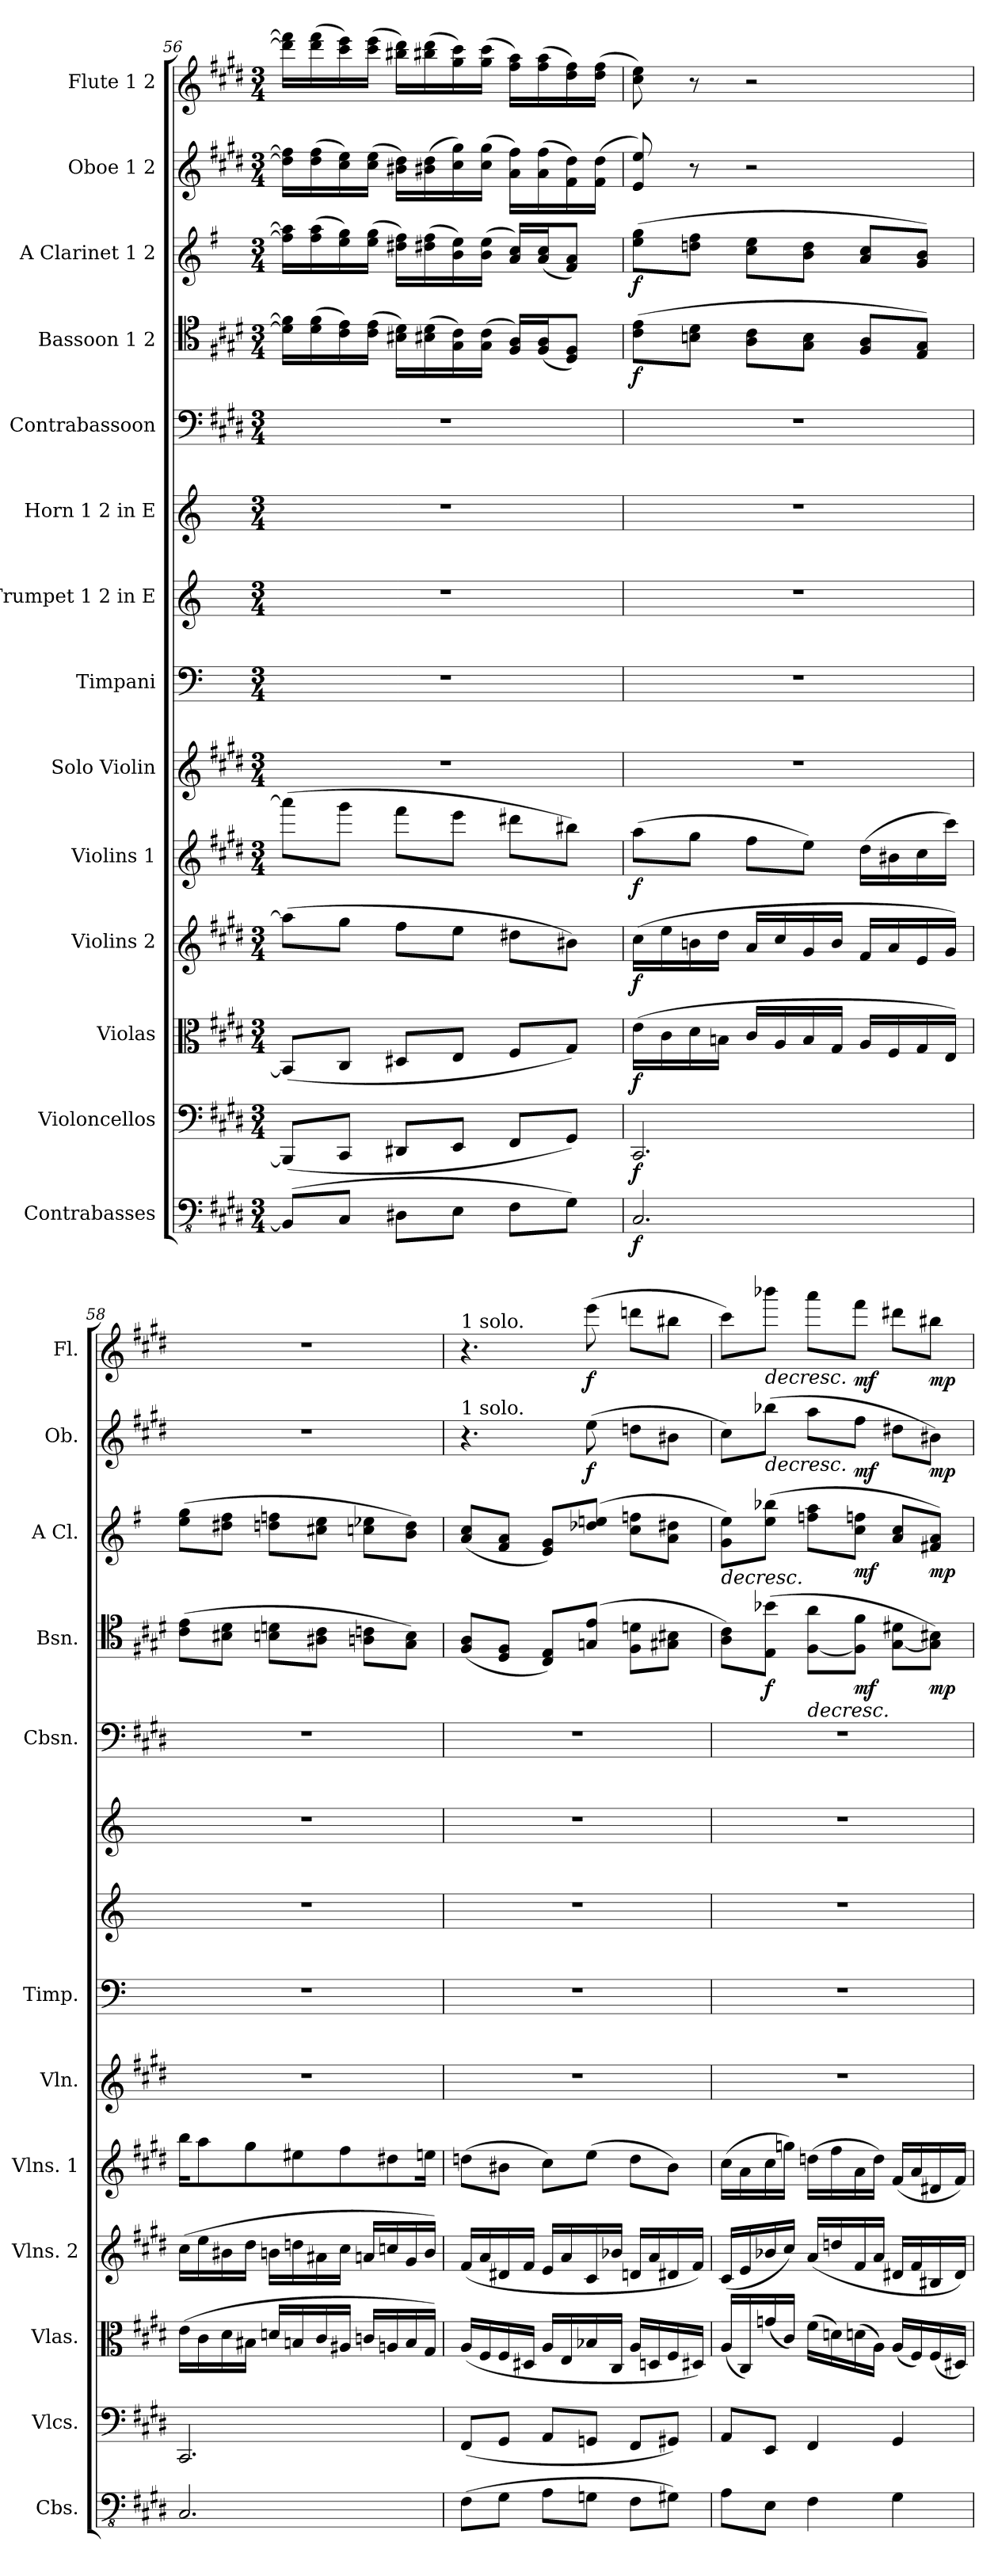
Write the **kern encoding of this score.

**kern	**dynam	**kern	**dynam	**kern	**dynam	**kern	**dynam	**kern	**dynam	**kern	**kern	**kern	**kern	**kern	**kern	**dynam	**kern	**dynam	**kern	**dynam	**kern	**dynam
*part14	*part14	*part13	*part13	*part12	*part12	*part11	*part11	*part10	*part10	*part9	*part8	*part7	*part6	*part5	*part4	*part4	*part3	*part3	*part2	*part2	*part1	*part1
*staff14	*staff14	*staff13	*staff13	*staff12	*staff12	*staff11	*staff11	*staff10	*staff10	*staff9	*staff8	*staff7	*staff6	*staff5	*staff4	*staff4	*staff3	*staff3	*staff2	*staff2	*staff1	*staff1
*I"Contrabasses	*	*I"Violoncellos	*	*I"Violas	*	*I"Violins 2	*	*I"Violins 1	*	*I"Solo Violin	*I"Timpani	*I"Trumpet 1 2 in E	*I"Horn 1 2 in E	*I"Contrabassoon	*I"Bassoon 1 2	*	*I"A Clarinet 1 2	*	*I"Oboe 1 2	*	*I"Flute 1 2	*
*I'Cbs.	*	*I'Vlcs.	*	*I'Vlas.	*	*I'Vlns. 2	*	*I'Vlns. 1	*	*I'Vln.	*I'Timp.	*	*	*I'Cbsn.	*I'Bsn.	*	*I'A Cl.	*	*I'Ob.	*	*I'Fl.	*
*clefFv4	*	*clefF4	*	*clefC3	*	*clefG2	*	*clefG2	*	*clefG2	*clefF4	*clefG2	*clefG2	*clefF4	*clefC4	*	*clefG2	*	*clefG2	*	*clefG2	*
*	*	*	*	*	*	*	*	*	*	*	*	*ITrd-2c-4	*ITrd5c8	*ITrd7c12	*	*	*ITrd2c3	*	*	*	*	*
*k[f#c#g#d#]	*	*k[f#c#g#d#]	*	*k[f#c#g#d#]	*	*k[f#c#g#d#]	*	*k[f#c#g#d#]	*	*k[f#c#g#d#]	*k[]	*k[f#c#g#d#]	*k[f#c#g#d#]	*k[f#c#g#d#]	*k[f#c#g#d#]	*	*k[f#c#g#d#]	*	*k[f#c#g#d#]	*	*k[f#c#g#d#]	*
*M3/4	*	*M3/4	*	*M3/4	*	*M3/4	*	*M3/4	*	*M3/4	*M3/4	*M3/4	*M3/4	*M3/4	*M3/4	*	*M3/4	*	*M3/4	*	*M3/4	*
=56	=56	=56	=56	=56	=56	=56	=56	=56	=56	=56	=56	=56	=56	=56	=56	=56	=56	=56	=56	=56	=56	=56
(>8BBB#/L]	.	(<8BBB#/L]	.	(<8BB#/L]	.	(>8aa\L]	.	(>8aaa\L]	.	2.r	2.r	2.r	2.r	2.r	16d#\] 16f#\]LL	.	16dd#\] 16ff#\]LL	.	16dd#\] 16ff#\]LL	.	16ddd#\] 16fff#\]LL	.
.	.	.	.	.	.	.	.	.	.	.	.	.	.	.	(>16d#\ 16f#\	.	(>16dd#\ 16ff#\	.	(>16dd#\ 16ff#\	.	(>16ddd#\ 16fff#\	.
8CC#/J	.	8CC#/J	.	8C#/J	.	8gg#\J	.	8ggg#\J	.	.	.	.	.	.	16c#\ 16e\)	.	16cc#\ 16ee\)	.	16cc#\ 16ee\)	.	16ccc#\ 16eee\)	.
.	.	.	.	.	.	.	.	.	.	.	.	.	.	.	(>16c#\ 16e\JJ	.	(>16cc#\ 16ee\JJ	.	(>16cc#\ 16ee\JJ	.	(>16ccc#\ 16eee\JJ	.
8DD#X\L	.	8DD#X/L	.	8D#X/L	.	8ff#\L	.	8fff#\L	.	.	.	.	.	.	16B#X\ 16d#\LL)	.	16b#X\ 16dd#\LL)	.	16b#X\ 16dd#\LL)	.	16bb#X\ 16ddd#\LL)	.
.	.	.	.	.	.	.	.	.	.	.	.	.	.	.	(>16B#X\ 16d#\	.	(>16b#X\ 16dd#\	.	(>16b#X\ 16dd#\	.	(>16bb#X\ 16ddd#\	.
8EE\J	.	8EE/J	.	8E/J	.	8ee\J	.	8eee\J	.	.	.	.	.	.	16G#\ 16c#\)	.	16g#\ 16cc#\)	.	16cc#\ 16gg#\)	.	16gg#\ 16ccc#\)	.
.	.	.	.	.	.	.	.	.	.	.	.	.	.	.	(>16G#\ 16c#\JJ	.	(>16g#\ 16cc#\JJ	.	(>16cc#\ 16gg#\JJ	.	(>16gg#\ 16ccc#\JJ	.
8FF#\L	.	8FF#/L	.	8F#/L	.	8dd#X\L	.	8ddd#X\L	.	.	.	.	.	.	16F#/ 16A/LL)	.	16f#/ 16a/LL)	.	16a\ 16ff#\LL)	.	16ff#\ 16aa\LL)	.
.	.	.	.	.	.	.	.	.	.	.	.	.	.	.	(<16F#/ 16A/J	.	(<16f#/ 16a/J	.	(>16a\ 16ff#\	.	(>16ff#\ 16aa\	.
8GG#\J)	.	8GG#/J)	.	8G#/J)	.	8b#X\J)	.	8bb#X\J)	.	.	.	.	.	.	8D#/ 8F#/J)	.	8d#/ 8f#/J)	.	16f#\ 16dd#\)	.	16dd#\ 16ff#\)	.
.	.	.	.	.	.	.	.	.	.	.	.	.	.	.	.	.	.	.	(>16f#\ 16dd#\JJ	.	(>16dd#\ 16ff#\JJ	.
!!LO:PB:g=z
=57	=57	=57	=57	=57	=57	=57	=57	=57	=57	=57	=57	=57	=57	=57	=57	=57	=57	=57	=57	=57	=57	=57
!	!LO:DY:b	!	!LO:DY:b	!	!LO:DY:b	!	!LO:DY:b	!	!LO:DY:b	!	!	!	!	!	!	!LO:DY:b	!	!LO:DY:b	!	!	!	!
2.CC#/	f	2.CC#/	f	(>16e\LL	f	(>16cc#\LL	f	(>8aa\L	f	2.r	2.r	2.r	2.r	2.r	(>8c#\ 8e\L	f	(>8cc#\ 8ee\L	f	8e/ 8ee/)	.	8cc#\ 8ee\)	.
.	.	.	.	16c#\	.	16ee\	.	.	.	.	.	.	.	.	.	.	.	.	.	.	.	.
.	.	.	.	16d#\	.	16bn\	.	8gg#\J	.	.	.	.	.	.	8Bn\ 8d#\J	.	8bn\ 8dd#\J	.	8r	.	8r	.
.	.	.	.	16Bn\JJ	.	16dd#\JJ	.	.	.	.	.	.	.	.	.	.	.	.	.	.	.	.
.	.	.	.	16c#/LL	.	16a/LL	.	8ff#\L	.	.	.	.	.	.	8A\ 8c#\L	.	8a\ 8cc#\L	.	2r	.	2r	.
.	.	.	.	16A/	.	16cc#/	.	.	.	.	.	.	.	.	.	.	.	.	.	.	.	.
.	.	.	.	16B/	.	16g#/	.	8ee\J)	.	.	.	.	.	.	8G#\ 8B\J	.	8g#\ 8b\J	.	.	.	.	.
.	.	.	.	16G#/JJ	.	16b/JJ	.	.	.	.	.	.	.	.	.	.	.	.	.	.	.	.
.	.	.	.	16A/LL	.	16f#/LL	.	(>16dd#\LL	.	.	.	.	.	.	8F#/ 8A/L	.	8f#/ 8a/L	.	.	.	.	.
.	.	.	.	16F#/	.	16a/	.	16b#X\	.	.	.	.	.	.	.	.	.	.	.	.	.	.
.	.	.	.	16G#/	.	16e/	.	16cc#\	.	.	.	.	.	.	8E/ 8G#/J)	.	8e/ 8g#/J)	.	.	.	.	.
.	.	.	.	16E/JJ)	.	16g#/JJ)	.	16ccc#\JJ)	.	.	.	.	.	.	.	.	.	.	.	.	.	.
=58	=58	=58	=58	=58	=58	=58	=58	=58	=58	=58	=58	=58	=58	=58	=58	=58	=58	=58	=58	=58	=58	=58
2.CC#/	.	2.CC#/	.	(>16e\LL	.	(>16cc#\LL	.	16bb\KL	.	2.r	2.r	2.r	2.r	2.r	(>8c#\ 8e\L	.	(>8cc#\ 8ee\L	.	2.r	.	2.r	.
.	.	.	.	16c#\	.	16ee\	.	8aa\	.	.	.	.	.	.	.	.	.	.	.	.	.	.
.	.	.	.	16d#\	.	16b#X\	.	.	.	.	.	.	.	.	8B#X\ 8d#\J	.	8b#X\ 8dd#\J	.	.	.	.	.
.	.	.	.	16B#X\JJ	.	16dd#\JJ	.	8gg#\	.	.	.	.	.	.	.	.	.	.	.	.	.	.
.	.	.	.	16dn/LL	.	16bn\LL	.	.	.	.	.	.	.	.	8Bn\ 8dn\L	.	8bn\ 8ddn\L	.	.	.	.	.
.	.	.	.	16Bn/	.	16ddn\	.	8ee#X\	.	.	.	.	.	.	.	.	.	.	.	.	.	.
.	.	.	.	16c#/	.	16a#X\	.	.	.	.	.	.	.	.	8A#X\ 8c#\J	.	8a#X\ 8cc#\J	.	.	.	.	.
.	.	.	.	16A#X/JJ	.	16cc#\JJ	.	8ff#\	.	.	.	.	.	.	.	.	.	.	.	.	.	.
.	.	.	.	16cn/LL	.	16an/LL	.	.	.	.	.	.	.	.	8An\ 8cn\L	.	8an\ 8ccn\L	.	.	.	.	.
.	.	.	.	16An/	.	16ccn/	.	8dd#X\	.	.	.	.	.	.	.	.	.	.	.	.	.	.
.	.	.	.	16B/	.	16g#/	.	.	.	.	.	.	.	.	8G#\ 8B\J)	.	8g#\ 8b\J)	.	.	.	.	.
.	.	.	.	16G#/JJ)	.	16b/JJ)	.	16een\Jk	.	.	.	.	.	.	.	.	.	.	.	.	.	.
!!LO:PB:g=z
=59	=59	=59	=59	=59	=59	=59	=59	=59	=59	=59	=59	=59	=59	=59	=59	=59	=59	=59	=59	=59	=59	=59
!	!	!	!	!	!	!	!	!	!	!	!	!	!	!	!	!	!	!	!	!	!LO:TX:a:t=1 solo.	!
!	!	!	!	!	!	!	!	!	!	!	!	!	!	!	!	!	!	!	!LO:TX:a:t=1 solo.	!	!	!
(>8FF#\L	.	(<8FF#/L	.	(<16A/LL	.	(<16f#/LL	.	(>8ddn\L	.	2.r	2.r	2.r	2.r	2.r	(<8F#/ 8A/L	.	(<8f#/ 8a/L	.	4.r	.	4.r	.
.	.	.	.	16F#/	.	16a/	.	.	.	.	.	.	.	.	.	.	.	.	.	.	.	.
8GG#\J	.	8GG#/J	.	16F#/	.	16d#X/	.	8b#X\J	.	.	.	.	.	.	8D#/ 8F#/J	.	8d#/ 8f#/J	.	.	.	.	.
.	.	.	.	16D#X/JJ	.	16f#/JJ	.	.	.	.	.	.	.	.	.	.	.	.	.	.	.	.
8AA\L	.	8AA/L	.	16A/LL	.	16e/LL	.	8cc#\L)	.	.	.	.	.	.	8C#/ 8E/L)	.	8c#/ 8e/L)	.	.	.	.	.
.	.	.	.	16E/	.	16a/	.	.	.	.	.	.	.	.	.	.	.	.	.	.	.	.
!	!	!	!	!	!	!	!	!	!	!	!	!	!	!	!	!	!	!	!	!LO:DY:b	!	!LO:DY:b
8GGn\J	.	8GGn/J	.	16B-X/	.	16c#/	.	(>8ee\J	.	.	.	.	.	.	(>8Gn/ 8e/J	.	(>8b-X/ 8cc#X/J	.	(>8ee\	f	(>8eee\	f
.	.	.	.	16C#/JJ	.	16b-X/JJ	.	.	.	.	.	.	.	.	.	.	.	.	.	.	.	.
8FF#\L	.	8FF#/L	.	16A/LL	.	16dn/LL	.	8dd\L	.	.	.	.	.	.	8F#\ 8dn\L	.	8a\ 8ddn\L	.	8ddn\L	.	8dddn\L	.
.	.	.	.	16Dn/	.	16a/	.	.	.	.	.	.	.	.	.	.	.	.	.	.	.	.
8GG#X\J)	.	8GG#X/J)	.	16F#/	.	16d#X/	.	8b#\J)	.	.	.	.	.	.	8G#X\ 8B#X\J	.	8f#\ 8b#X\J	.	8b#X\J	.	8bb#X\J	.
.	.	.	.	16D#X/JJ)	.	16f#/JJ)	.	.	.	.	.	.	.	.	.	.	.	.	.	.	.	.
=60	=60	=60	=60	=60	=60	=60	=60	=60	=60	=60	=60	=60	=60	=60	=60	=60	=60	=60	=60	=60	=60	=60
!	!	!	!	!	!	!	!	!	!	!	!	!	!	!	!	!	!	!LO:HP:b	!	!	!	!
8AA\L	.	8AA/L	.	(<16A/LL	.	(<16c#/LL	.	(>16cc#\LL	.	2.r	2.r	2.r	2.r	2.r	8A\ 8c#\L)	.	8e\ 8cc#\L)	>	8cc#\L)	.	8ccc#\L)	.
.	.	.	.	16C#/)	.	16e/	.	16a\	.	.	.	.	.	.	.	.	.	.	.	.	.	.
!	!	!	!	!	!	!	!	!	!	!	!	!	!	!	!	!LO:DY:b	!	!	!	!LO:HP:b	!	!LO:HP:b
8EE\J	.	8EE/J	.	(<16gn/	.	16b-X/	.	16cc#\	.	.	.	.	.	.	(>8E\ 8b-X\J	f	(>8cc#\ 8ggn\J	.	(>8bb-X\J	>	8bbb-X\J	>
.	.	.	.	16c#/JJ)	.	16cc#/JJ)	.	16ggn\JJ)	.	.	.	.	.	.	.	.	.	.	.	.	.	.
!	!	!	!	!	!	!	!	!	!	!	!	!	!	!	!	!LO:HP:b	!	!	!	!	!	!
4FF#\	.	4FF#/	.	(>16f#\LL	.	(<16a/LL	.	(>16ddn\LL	.	.	.	.	.	.	[8F#\ 8a\L	>	8ddn\ 8ff#\L	.	8aa\L	.	8aaa\L	.
.	.	.	.	16dn\)	.	16ddn/	.	16ff#\	.	.	.	.	.	.	.	.	.	.	.	.	.	.
!	!	!	!	!	!	!	!	!	!	!	!	!	!	!	!	!LO:DY:b	!	!LO:DY:b	!	!LO:DY:b	!	!LO:DY:b
.	.	.	.	(>16dn\	.	16f#/	.	16a\	.	.	.	.	.	.	8F#\] 8f#\J	mf	8a\ 8ddn\J	mf	8ff#\J	mf	8fff#\J	mf
.	.	.	.	16A\JJ)	.	16a/JJ	.	16dd\JJ)	.	.	.	.	.	.	.	.	.	.	.	.	.	.
4GG#\	.	4GG#/	.	(<16A/LL	.	16d#X/LL	.	(<16f#/LL	.	.	.	.	.	.	[8G#\ 8d#X\L	.	8f#/ 8a/L	.	8dd#X\L	.	8ddd#X\L	.
.	.	.	.	16F#/)	.	16f#/	.	16a/	.	.	.	.	.	.	.	.	.	.	.	.	.	.
!	!	!	!	!	!	!	!	!	!	!	!	!	!	!	!	!LO:DY:b	!	!LO:DY:b	!	!LO:DY:b	!	!LO:DY:b
.	.	.	.	(<16F#/	.	16B#X/	.	16d#X/	.	.	.	.	.	.	8G#\] 8B#X\J)	mp	8d#X/ 8f#/J)	mp	8b#X\J)	mp	8bb#X\J	mp
.	.	.	.	16D#X/JJ)	.	16d#/JJ)	.	16f#/JJ)	.	.	.	.	.	.	.	.	.	.	.	.	.	.
.	.	.	.	.	.	.	.	.	.	.	.	.	.	.	.	]	.	]	.	]	.	]
=	=	=	=	=	=	=	=	=	=	=	=	=	=	=	=	=	=	=	=	=	=	=
*-	*-	*-	*-	*-	*-	*-	*-	*-	*-	*-	*-	*-	*-	*-	*-	*-	*-	*-	*-	*-	*-	*-
